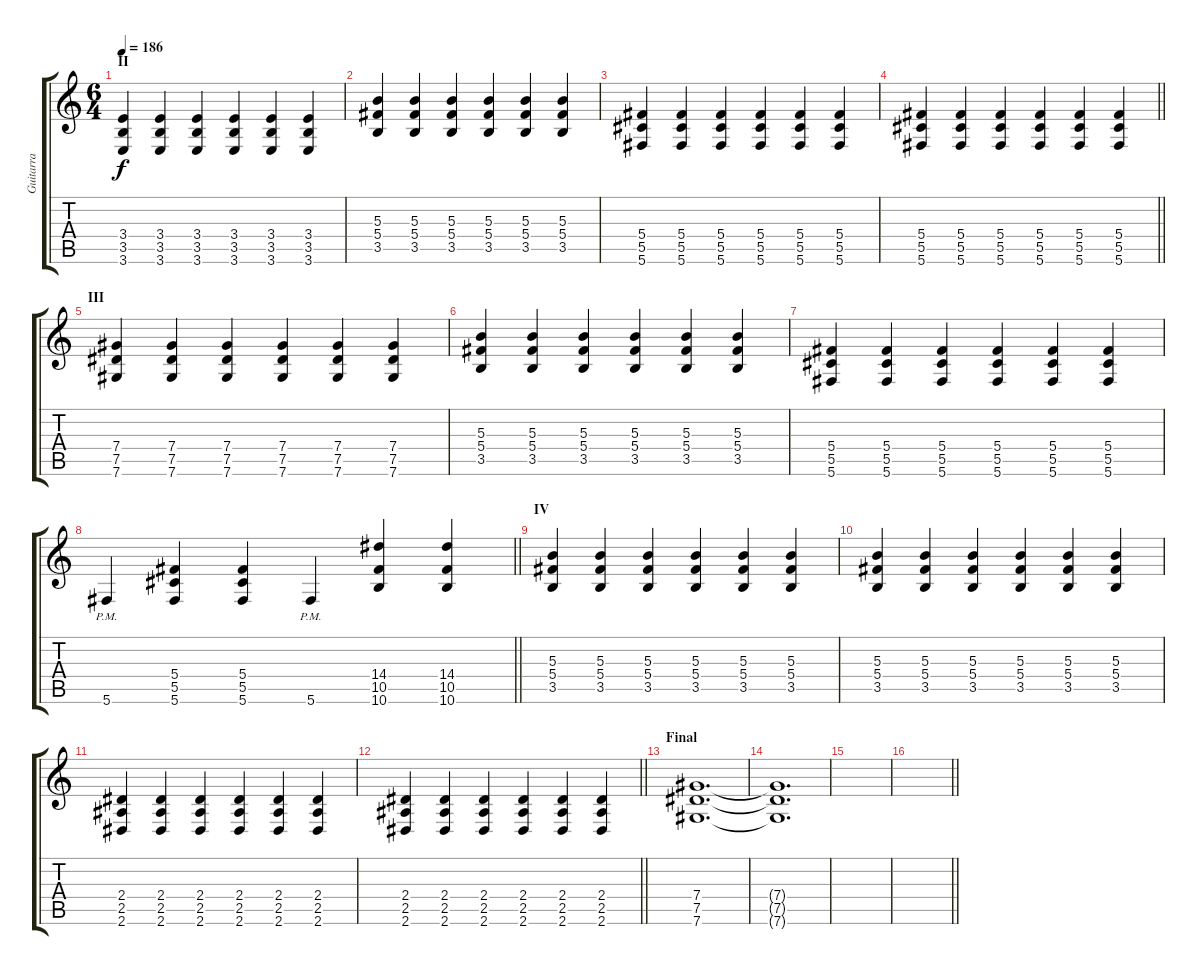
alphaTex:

\track ("Guitarra" "Guitarra") {instrument distortionguitar}
\staff {score tabs}
\tuning (Eb4 Bb3 Gb3 Db3 Ab2 Db2) {hide}
\ts (6 4)
\section ("" "II")
\tempo 186
\clef g2
\ks c
(3.4 3.5 3.6).4{dy f} (3.4 3.5 3.6).4 (3.4 3.5 3.6).4 (3.4 3.5 3.6).4 (3.4 3.5 3.6).4 (3.4 3.5 3.6).4 |
(5.3 5.4 3.5).4 (5.3 5.4 3.5).4 (5.3 5.4 3.5).4 (5.3 5.4 3.5).4 (5.3 5.4 3.5).4 (5.3 5.4 3.5).4 |
(5.4 5.5 5.6).4 (5.4 5.5 5.6).4 (5.4 5.5 5.6).4 (5.4 5.5 5.6).4 (5.4 5.5 5.6).4 (5.4 5.5 5.6).4 |
\barLineRight lightlight
(5.4 5.5 5.6).4 (5.4 5.5 5.6).4 (5.4 5.5 5.6).4 (5.4 5.5 5.6).4 (5.4 5.5 5.6).4 (5.4 5.5 5.6).4 |
\section ("" "III")
(7.4 7.5 7.6).4 (7.4 7.5 7.6).4 (7.4 7.5 7.6).4 (7.4 7.5 7.6).4 (7.4 7.5 7.6).4 (7.4 7.5 7.6).4 |
(5.3 5.4 3.5).4 (5.3 5.4 3.5).4 (5.3 5.4 3.5).4 (5.3 5.4 3.5).4 (5.3 5.4 3.5).4 (5.3 5.4 3.5).4 |
(5.4 5.5 5.6).4 (5.4 5.5 5.6).4 (5.4 5.5 5.6).4 (5.4 5.5 5.6).4 (5.4 5.5 5.6).4 (5.4 5.5 5.6).4 |
\barLineRight lightlight
5.6{pm}.4 (5.4 5.5 5.6).4 (5.4 5.5 5.6).4 5.6{pm}.4 (14.4 10.5 10.6).4 (14.4 10.5 10.6).4 |
\section ("" "IV")
(5.3 5.4 3.5).4 (5.3 5.4 3.5).4 (5.3 5.4 3.5).4 (5.3 5.4 3.5).4 (5.3 5.4 3.5).4 (5.3 5.4 3.5).4 |
(5.3 5.4 3.5).4 (5.3 5.4 3.5).4 (5.3 5.4 3.5).4 (5.3 5.4 3.5).4 (5.3 5.4 3.5).4 (5.3 5.4 3.5).4 |
(2.4 2.5 2.6).4 (2.4 2.5 2.6).4 (2.4 2.5 2.6).4 (2.4 2.5 2.6).4 (2.4 2.5 2.6).4 (2.4 2.5 2.6).4 |
\barLineRight lightlight
(2.4 2.5 2.6).4 (2.4 2.5 2.6).4 (2.4 2.5 2.6).4 (2.4 2.5 2.6).4 (2.4 2.5 2.6).4 (2.4 2.5 2.6).4 |
\section ("" "Final")
(7.4 7.5 7.6).1{d volume 6} |
(7.4{t} 7.5{t} 7.6{t}).1{d} |
|
\barLineRight lightlight
